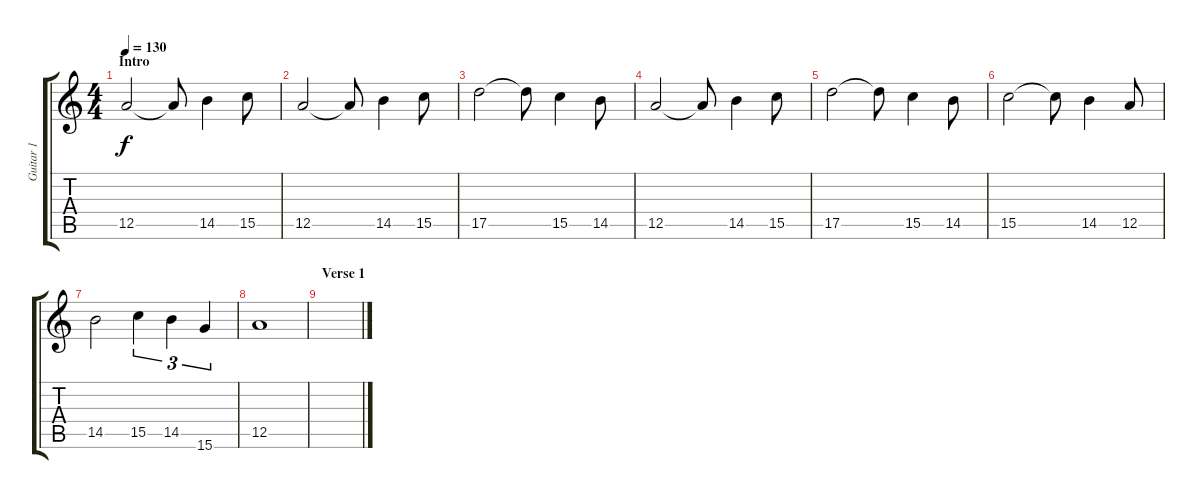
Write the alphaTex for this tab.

\track ("Guitar 1" "Guitar 1") {instrument distortionguitar}
\staff {score tabs}
\tuning (E4 B3 G3 D3 A2 E2) {hide}
\ts (4 4)
\section ("" "Intro")
\tempo 130
\clef g2
\ks c
12.5.2{dy f instrument distortionguitar} 12.5{t}.8 14.5.4 15.5.8 |
12.5.2 12.5{t}.8 14.5.4 15.5.8 |
17.5.2 17.5{t}.8 15.5.4 14.5.8 |
12.5.2 12.5{t}.8 14.5.4 15.5.8 |
17.5.2 17.5{t}.8 15.5.4 14.5.8 |
15.5.2 15.5{t}.8 14.5.4 12.5.8 |
14.5.2 15.5.4{tu (3 2)} 14.5.4{tu (3 2)} 15.6.4{tu (3 2)} |
12.5.1 |
\section ("" "Verse 1")
